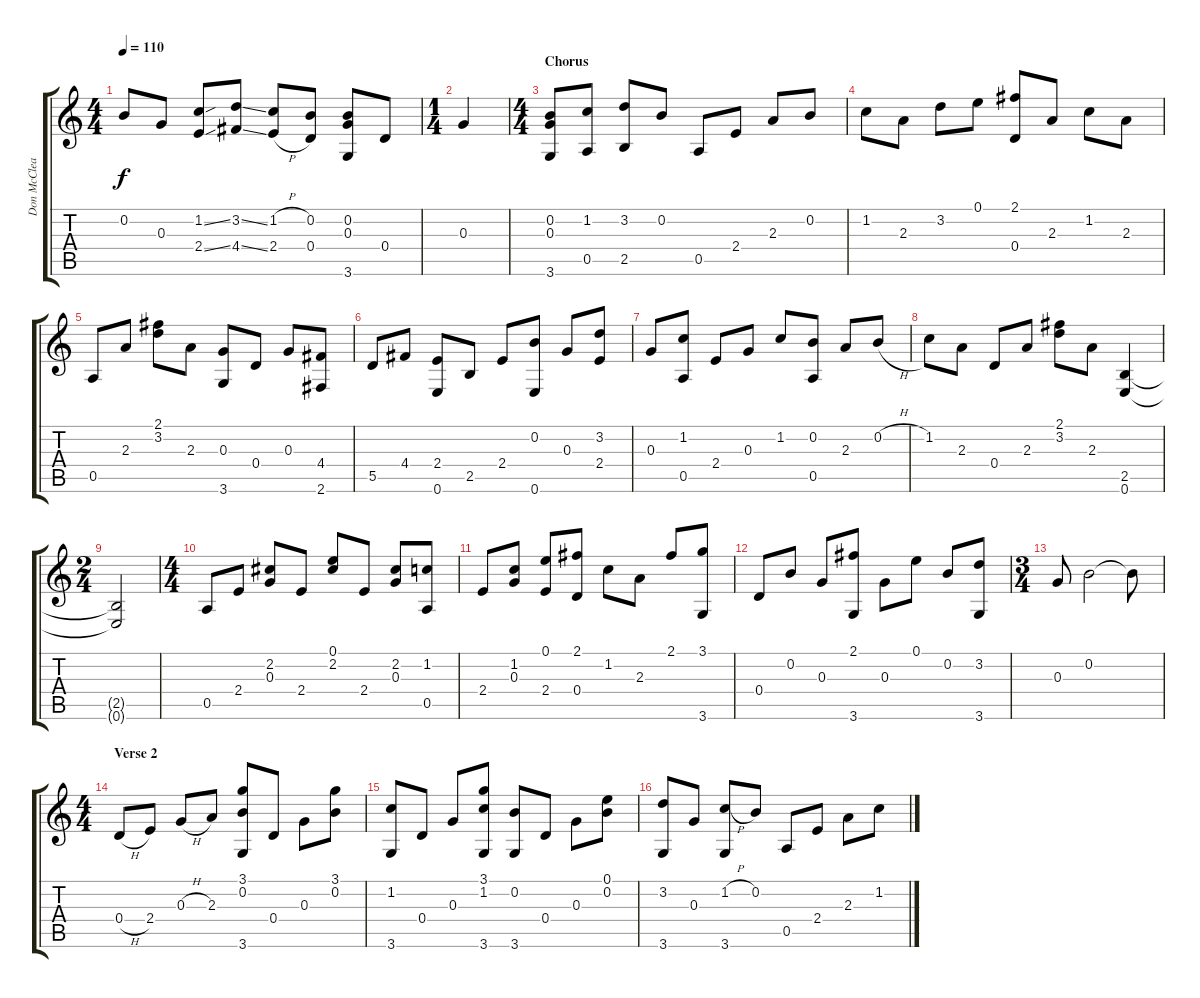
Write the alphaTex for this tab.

\track ("Don McClean - Acoustic Guitar" "Don McClea") {instrument acousticguitarsteel}
\staff {score tabs}
\tuning (E4 B3 G3 D3 A2 E2) {hide}
\ts (4 4)
\tempo 110
\clef g2
\ks c
0.2.8{dy f} 0.3.8 (1.2{ss} 2.4{ss}).8 (3.2{ss} 4.4{ss}).8 (1.2{h} 2.4{h}).8 (0.2 0.4).8 (0.2 0.3 3.6).8 0.4.8 |
\ts (1 4)
0.3.4 |
\ts (4 4)
\section ("" "Chorus")
(0.2 0.3 3.6).8 (1.2 0.5).8 (3.2 2.5).8 0.2.8 0.5.8 2.4.8 2.3.8 0.2.8 |
1.2.8 2.3.8 3.2.8 0.1.8 (2.1 0.4).8 2.3.8 1.2.8 2.3.8 |
0.5.8 2.3.8 (2.1 3.2).8 2.3.8 (0.3 3.6).8 0.4.8 0.3.8 (4.4 2.6).8 |
5.5.8 4.4.8 (2.4 0.6).8 2.5.8 2.4.8 (0.2 0.6).8 0.3.8 (3.2 2.4).8 |
0.3.8 (1.2 0.5).8 2.4.8 0.3.8 1.2.8 (0.2 0.5).8 2.3.8 0.2{h}.8 |
1.2.8 2.3.8 0.4.8 2.3.8 (2.1 3.2).8 2.3.8 (2.5 0.6).4 |
\ts (2 4)
(2.5{t} 0.6{t}).2 |
\ts (4 4)
0.5.8 2.4.8 (2.2 0.3).8 2.4.8 (0.1 2.2).8 2.4.8 (2.2 0.3).8 (1.2 0.5).8 |
2.4.8 (1.2 0.3).8 (0.1 2.4).8 (2.1 0.4).8 1.2.8 2.3.8 2.1.8 (3.1 3.6).8 |
0.4.8 0.2.8 0.3.8 (2.1 3.6).8 0.3.8 0.1.8 0.2.8 (3.2 3.6).8 |
\ts (3 4)
0.3.8 0.2.2 0.2{t}.8 |
\ts (4 4)
\section ("" "Verse 2")
0.4{h}.8 2.4.8 0.3{h}.8 2.3.8 (3.1 0.2 3.6).8 0.4.8 0.3.8 (3.1 0.2).8 |
(1.2 3.6).8 0.4.8 0.3.8 (3.1 1.2 3.6).8 (0.2 3.6).8 0.4.8 0.3.8 (0.1 0.2).8 |
(3.2 3.6).8 0.3.8 (1.2{h} 3.6).8 0.2.8 0.5.8 2.4.8 2.3.8 1.2.8
